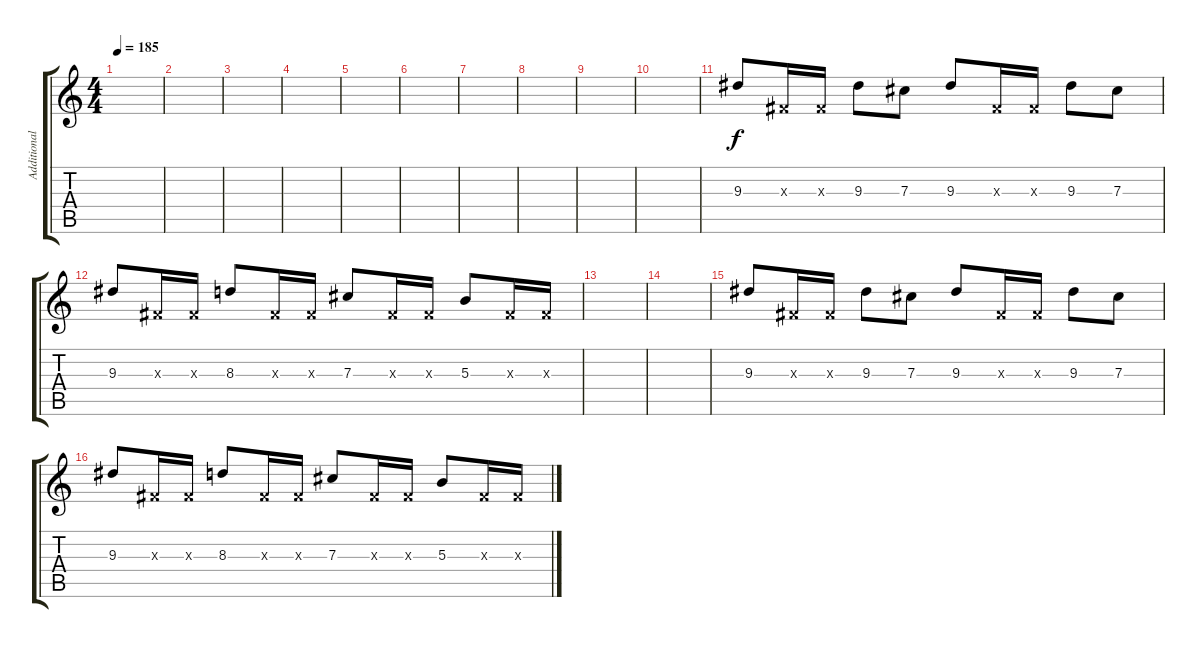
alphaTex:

\track ("Additional Guitars" "Additional") {instrument distortionguitar}
\staff {score tabs}
\tuning (Eb4 Bb3 Gb3 Db3 Ab2 Eb2) {hide}
\ts (4 4)
\tempo 185
\clef g2
\ks c
|
|
|
|
|
|
|
|
|
|
9.3.8 0.3{x}.16 0.3{x}.16 9.3.8 7.3.8 9.3.8 0.3{x}.16 0.3{x}.16 9.3.8 7.3.8 |
9.3.8 0.3{x}.16 0.3{x}.16 8.3.8 0.3{x}.16 0.3{x}.16 7.3.8 0.3{x}.16 0.3{x}.16 5.3.8 0.3{x}.16 0.3{x}.16 |
|
|
9.3.8 0.3{x}.16 0.3{x}.16 9.3.8 7.3.8 9.3.8 0.3{x}.16 0.3{x}.16 9.3.8 7.3.8 |
9.3.8 0.3{x}.16 0.3{x}.16 8.3.8 0.3{x}.16 0.3{x}.16 7.3.8 0.3{x}.16 0.3{x}.16 5.3.8 0.3{x}.16 0.3{x}.16
